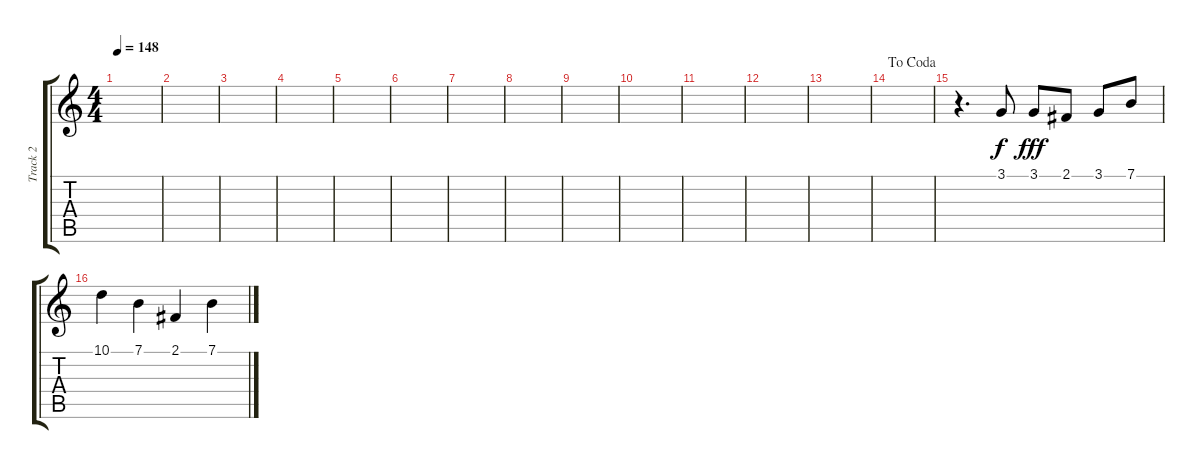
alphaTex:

\track ("Track 2" "Track 2") {instrument acousticgrandpiano}
\staff {score tabs}
\tuning (E4 B3 G3 D3 A2 E2) {hide}
\ts (4 4)
\tempo 148
\clef g2
\ks c
|
|
|
|
|
|
|
|
|
|
|
|
|
\jump dacoda
|
r.4{d} 3.1.8 3.1.8{dy fff} 2.1.8 3.1.8 7.1.8 |
10.1.4 7.1.4 2.1.4 7.1.4
